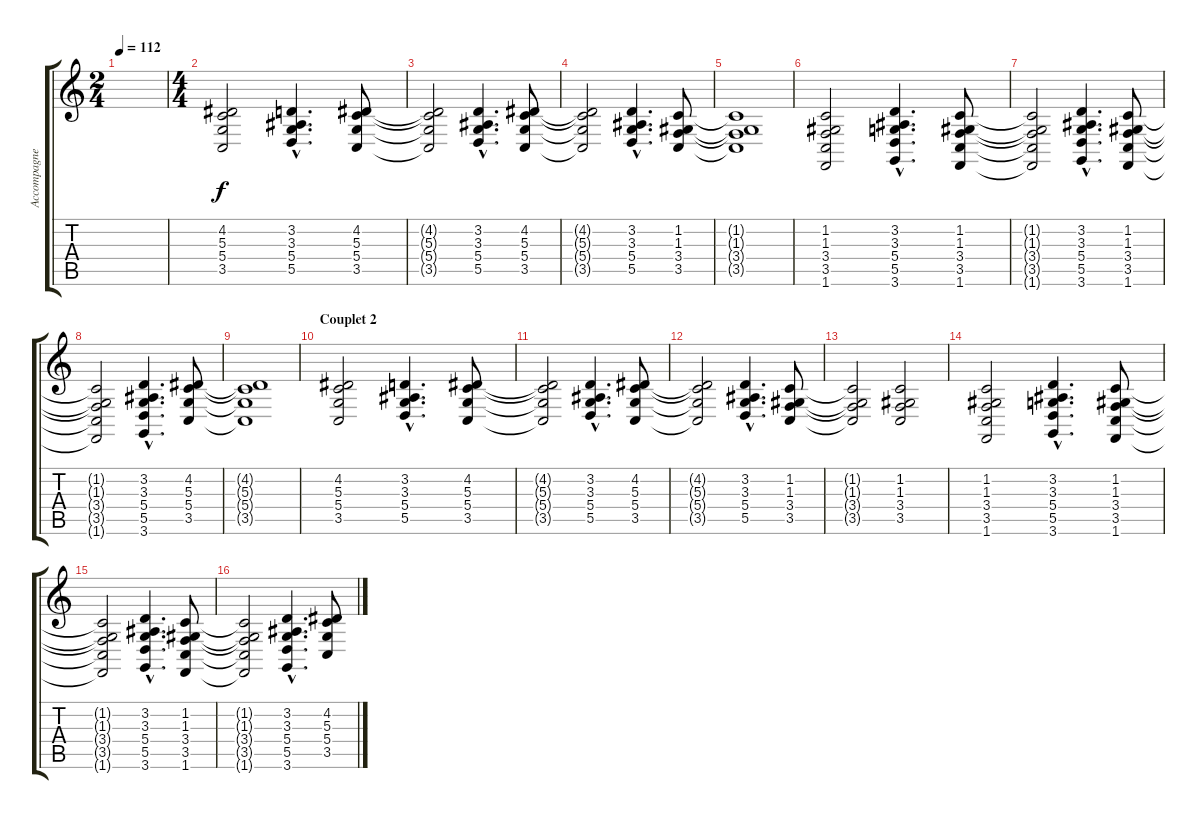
\track ("Accompagnement" "Accompagne") {instrument electricpiano1}
\staff {score tabs}
\tuning (E4 B3 G3 D3 A2 E2) {hide}
\ts (2 4)
\tempo 112
\clef g2
\ks c
|
\ts (4 4)
(4.2 5.3 5.4 3.5).2 (3.2{hac} 3.3{hac} 5.4{hac} 5.5{hac}).4{d} (4.2 5.3 5.4 3.5).8 |
(4.2{t} 5.3{t} 5.4{t} 3.5{t}).2 (3.2{hac} 3.3{hac} 5.4{hac} 5.5{hac}).4{d} (4.2 5.3 5.4 3.5).8 |
(4.2{t} 5.3{t} 5.4{t} 3.5{t}).2 (3.2{hac} 3.3{hac} 5.4{hac} 5.5{hac}).4{d} (1.2 1.3 3.4 3.5).8 |
(1.2{t} 1.3{t} 3.4{t} 3.5{t}).1 |
(1.2 1.3 3.4 3.5 1.6).2 (3.2{hac} 3.3{hac} 5.4{hac} 5.5{hac} 3.6{hac}).4{d} (1.2 1.3 3.4 3.5 1.6).8 |
(1.2{t} 1.3{t} 3.4{t} 3.5{t} 1.6{t}).2 (3.2{hac} 3.3{hac} 5.4{hac} 5.5{hac} 3.6{hac}).4{d} (1.2 1.3 3.4 3.5 1.6).8 |
(1.2{t} 1.3{t} 3.4{t} 3.5{t} 1.6{t}).2 (3.2{hac} 3.3{hac} 5.4{hac} 5.5{hac} 3.6{hac}).4{d} (4.2 5.3 5.4 3.5).8 |
(4.2{t} 5.3{t} 5.4{t} 3.5{t}).1 |
\section ("" "Couplet 2")
(4.2 5.3 5.4 3.5).2 (3.2{hac} 3.3{hac} 5.4{hac} 5.5{hac}).4{d} (4.2 5.3 5.4 3.5).8 |
(4.2{t} 5.3{t} 5.4{t} 3.5{t}).2 (3.2{hac} 3.3{hac} 5.4{hac} 5.5{hac}).4{d} (4.2 5.3 5.4 3.5).8 |
(4.2{t} 5.3{t} 5.4{t} 3.5{t}).2 (3.2{hac} 3.3{hac} 5.4{hac} 5.5{hac}).4{d} (1.2 1.3 3.4 3.5).8 |
(1.2{t} 1.3{t} 3.4{t} 3.5{t}).2 (1.2 1.3 3.4 3.5).2 |
(1.2 1.3 3.4 3.5 1.6).2 (3.2{hac} 3.3{hac} 5.4{hac} 5.5{hac} 3.6{hac}).4{d} (1.2 1.3 3.4 3.5 1.6).8 |
(1.2{t} 1.3{t} 3.4{t} 3.5{t} 1.6{t}).2 (3.2{hac} 3.3{hac} 5.4{hac} 5.5{hac} 3.6{hac}).4{d} (1.2 1.3 3.4 3.5 1.6).8 |
(1.2{t} 1.3{t} 3.4{t} 3.5{t} 1.6{t}).2 (3.2{hac} 3.3{hac} 5.4{hac} 5.5{hac} 3.6{hac}).4{d} (4.2 5.3 5.4 3.5).8
